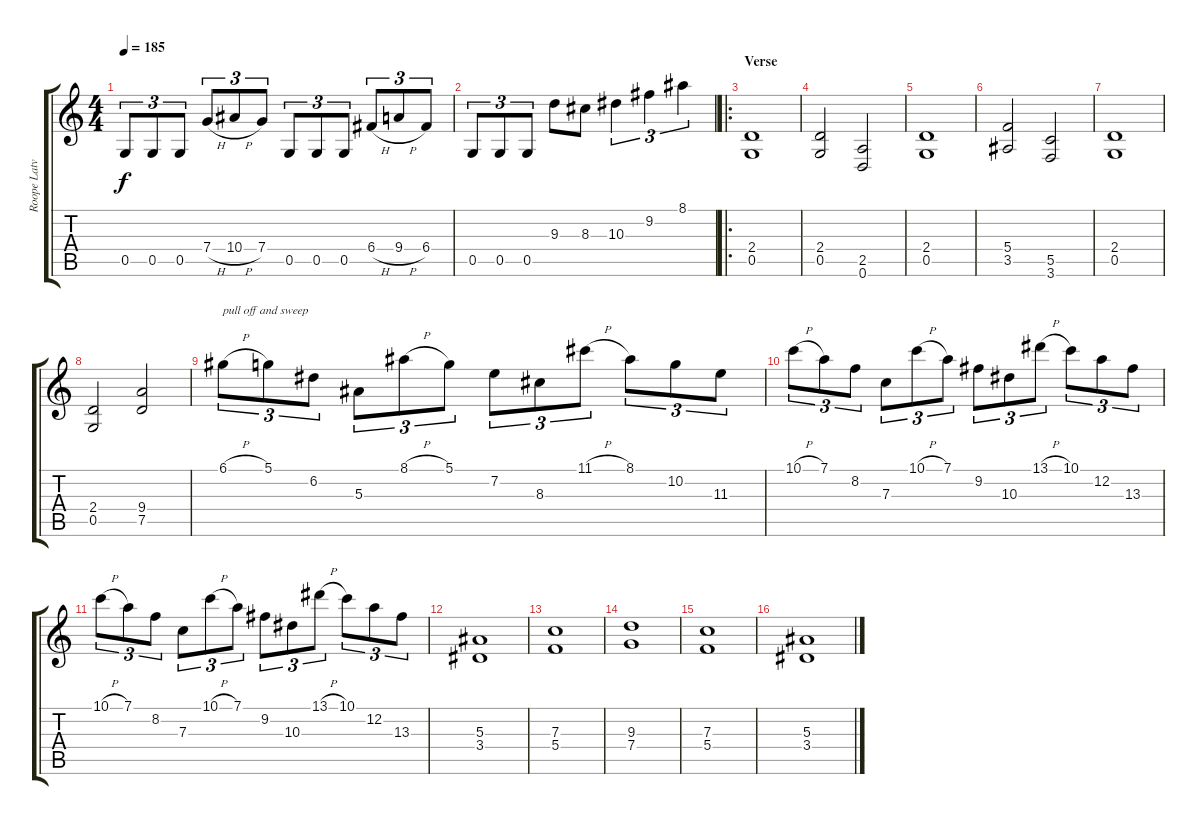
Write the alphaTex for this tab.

\track ("Roope Latvala" "Roope Latv") {instrument distortionguitar}
\staff {score tabs}
\tuning (D4 A3 F3 C3 G2 D2) {hide}
\ts (4 4)
\tempo 185
\clef g2
\ks c
0.5.8{tu (3 2) dy f} 0.5.8{tu (3 2)} 0.5.8{tu (3 2)} 7.4{h}.8{tu (3 2)} 10.4{h}.8{tu (3 2)} 7.4.8{tu (3 2)} 0.5.8{tu (3 2)} 0.5.8{tu (3 2)} 0.5.8{tu (3 2)} 6.4{h}.8{tu (3 2)} 9.4{h}.8{tu (3 2)} 6.4.8{tu (3 2)} |
0.5.8{tu (3 2)} 0.5.8{tu (3 2)} 0.5.8{tu (3 2)} 9.3.8 8.3.8 10.3.4{tu (3 2)} 9.2.4{tu (3 2)} 8.1.4{tu (3 2)} |
\ro
\section ("" "Verse")
(2.4 0.5).1 |
(2.4 0.5).2 (2.5 0.6).2 |
(2.4 0.5).1 |
(5.4 3.5).2 (5.5 3.6).2 |
(2.4 0.5).1 |
(2.4 0.5).2 (9.4 7.5).2 |
6.1{h}.8{tu (3 2) txt "pull off and sweep"} 5.1.8{tu (3 2)} 6.2.8{tu (3 2)} 5.3.8{tu (3 2)} 8.1{h}.8{tu (3 2)} 5.1.8{tu (3 2)} 7.2.8{tu (3 2)} 8.3.8{tu (3 2)} 11.1{h}.8{tu (3 2)} 8.1.8{tu (3 2)} 10.2.8{tu (3 2)} 11.3.8{tu (3 2)} |
10.1{h}.8{tu (3 2)} 7.1.8{tu (3 2)} 8.2.8{tu (3 2)} 7.3.8{tu (3 2)} 10.1{h}.8{tu (3 2)} 7.1.8{tu (3 2)} 9.2.8{tu (3 2)} 10.3.8{tu (3 2)} 13.1{h}.8{tu (3 2)} 10.1.8{tu (3 2)} 12.2.8{tu (3 2)} 13.3.8{tu (3 2)} |
10.1{h}.8{tu (3 2)} 7.1.8{tu (3 2)} 8.2.8{tu (3 2)} 7.3.8{tu (3 2)} 10.1{h}.8{tu (3 2)} 7.1.8{tu (3 2)} 9.2.8{tu (3 2)} 10.3.8{tu (3 2)} 13.1{h}.8{tu (3 2)} 10.1.8{tu (3 2)} 12.2.8{tu (3 2)} 13.3.8{tu (3 2)} |
(5.3 3.4).1 |
(7.3 5.4).1 |
(9.3 7.4).1 |
(7.3 5.4).1 |
(5.3 3.4).1
